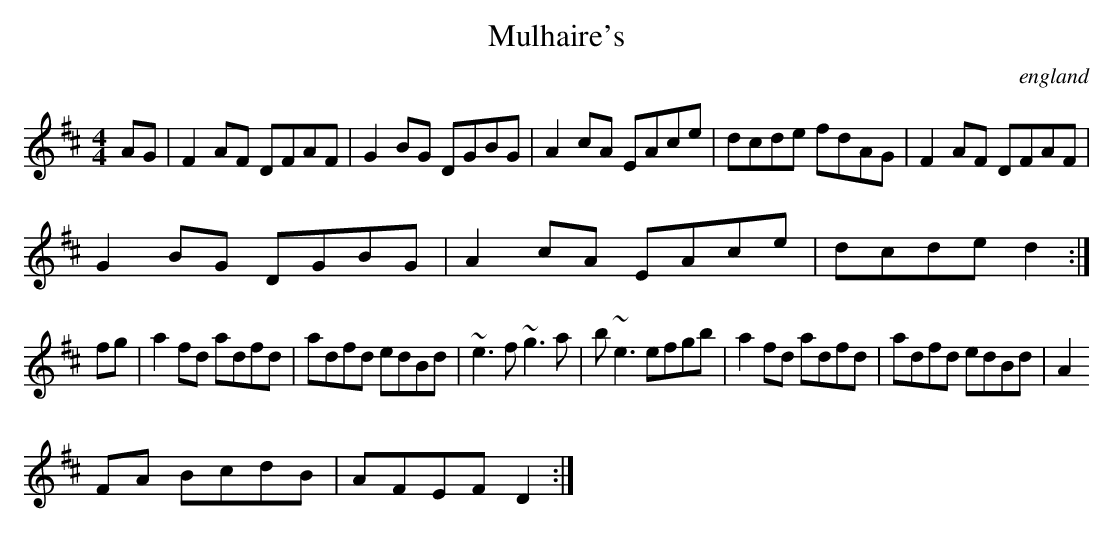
X:1
T:Mulhaire's
O:england
M:4/4
L:1/8
K:D
AG|F2 AF DFAF|G2 BG DGBG|A2 cA EAce|dcde fdAG|F2 AF DFAF|
G2 BG DGBG|A2 cA EAce|dcde d2:|
fg|a2 fd adfd|adfd edBd|~e3 f ~g3a|b~e3 efgb|a2 fd adfd|adfd edBd| A2
FA BcdB|AFEF D2:|
